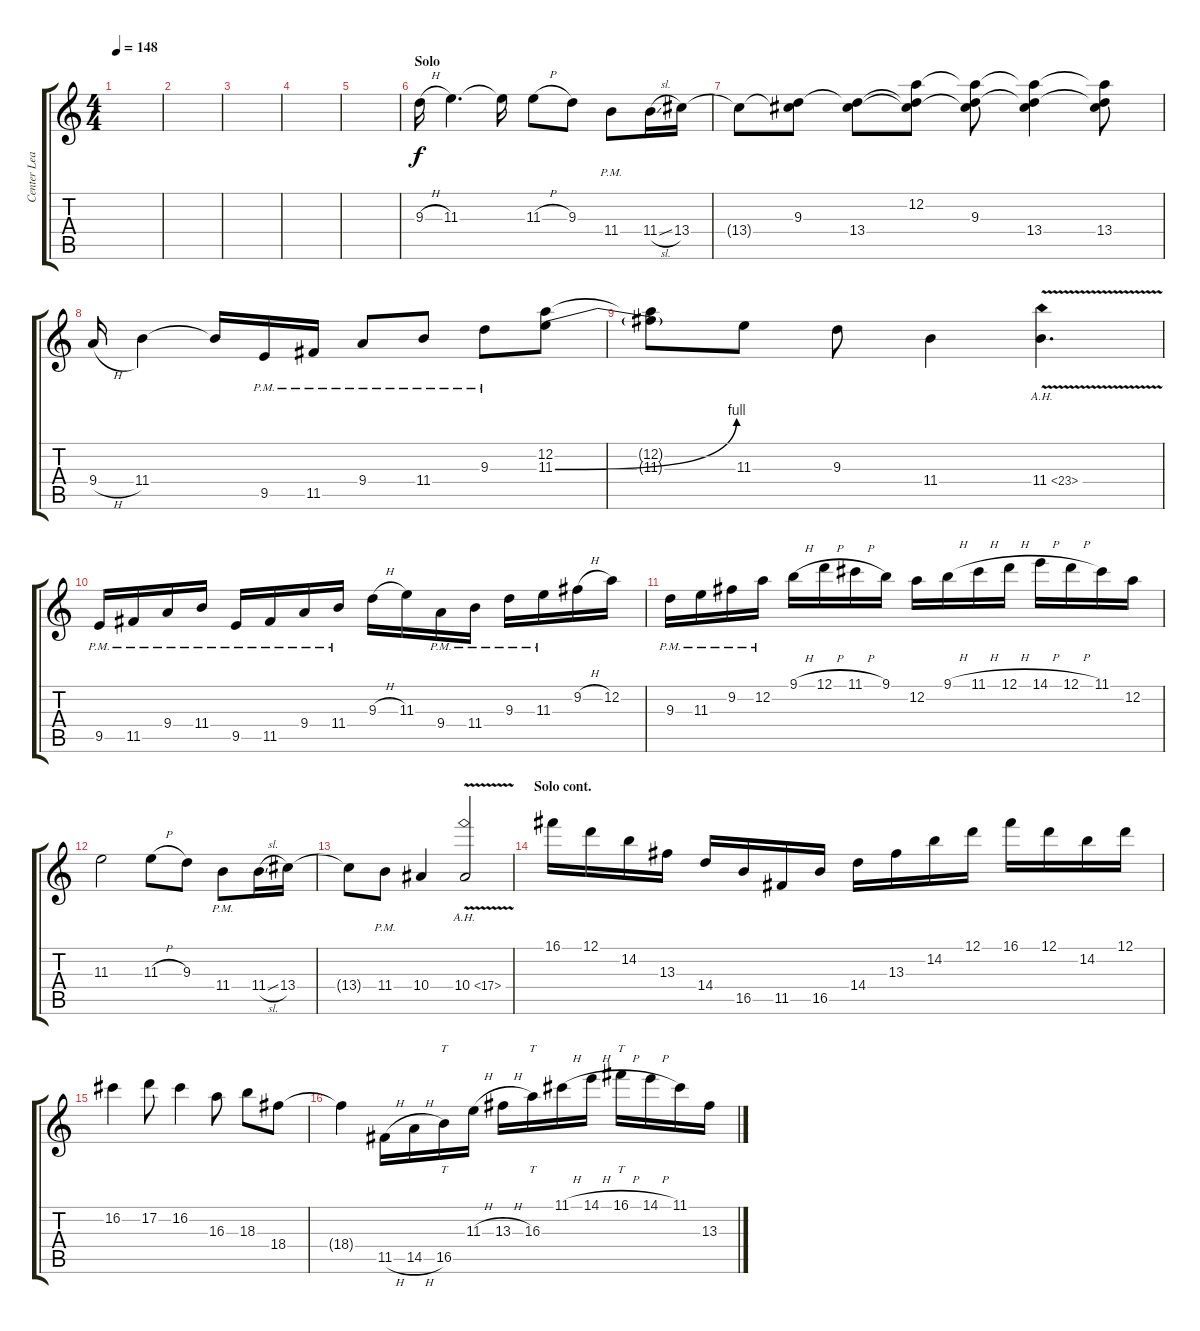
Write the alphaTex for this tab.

\track ("Center Lead 1" "Center Lea") {instrument distortionguitar}
\staff {score tabs}
\tuning (D4 A3 F3 C3 G2 C2) {hide}
\ts (4 4)
\tempo 148
\clef g2
\ks c
|
|
|
|
|
\section ("" "Solo")
9.3{h}.16 11.3.4{d} 11.3{t}.16 11.3{h}.8 9.3.8 11.4{pm}.8 11.4{sl}.16 13.4.16 |
13.4{t}.8 (9.3 13.4{t}).8 (9.3{t} 13.4).8 (12.2 9.3{t} 13.4{t}).8 (12.2{t} 9.3 13.4{t}).8 (12.2{t} 9.3{t} 13.4).4 (12.2{t} 9.3{t} 13.4).8 |
9.4{h}.16 11.4.4 11.4{t}.16 9.5{pm}.16 11.5{pm}.16 9.4{pm}.8 11.4{pm}.8 9.3{pm}.8 (12.2 11.3{be (bend 0 0 60 4)}).8 |
(12.2{t} 11.3{t}).8 11.3.8 9.3.8 11.4.4 11.4{ah 12 v}.4{d} |
9.5{pm}.16 11.5{pm}.16 9.4{pm}.16 11.4{pm}.16 9.5{pm}.16 11.5{pm}.16 9.4{pm}.16 11.4{pm}.16 9.3{h}.16 11.3.16 9.4{pm}.16 11.4{pm}.16 9.3{pm}.16 11.3{pm}.16 9.2{h}.16 12.2.16 |
9.3{pm}.16 11.3{pm}.16 9.2{pm}.16 12.2{pm}.16 9.1{h}.16 12.1{h}.16 11.1{h}.16 9.1.16 12.2.16 9.1{h}.16 11.1{h}.16 12.1{h}.16 14.1{h}.16 12.1{h}.16 11.1.16 12.2.16 |
11.3.2 11.3{h}.8 9.3.8 11.4{pm}.8 11.4{sl}.16 13.4.16 |
13.4{t}.8 11.4{pm}.8 10.4.4 10.4{ah 7 v}.2 |
\section ("" "Solo cont.")
16.1.16 12.1.16 14.2.16 13.3.16 14.4.16 16.5.16 11.5.16 16.5.16 14.4.16 13.3.16 14.2.16 12.1.16 16.1.16 12.1.16 14.2.16 12.1.16 |
16.2.4 17.2.8 16.2.4 16.3.8 18.3.8 18.4.8 |
18.4{t}.4 11.5{h}.16 14.5{h}.16 16.5.16{tt} 11.3{h}.16 13.3{h}.16 16.3.16{tt} 11.1{h}.16 14.1{h}.16 16.1{h}.16{tt} 14.1{h}.16 11.1.16 13.3{h}.16
